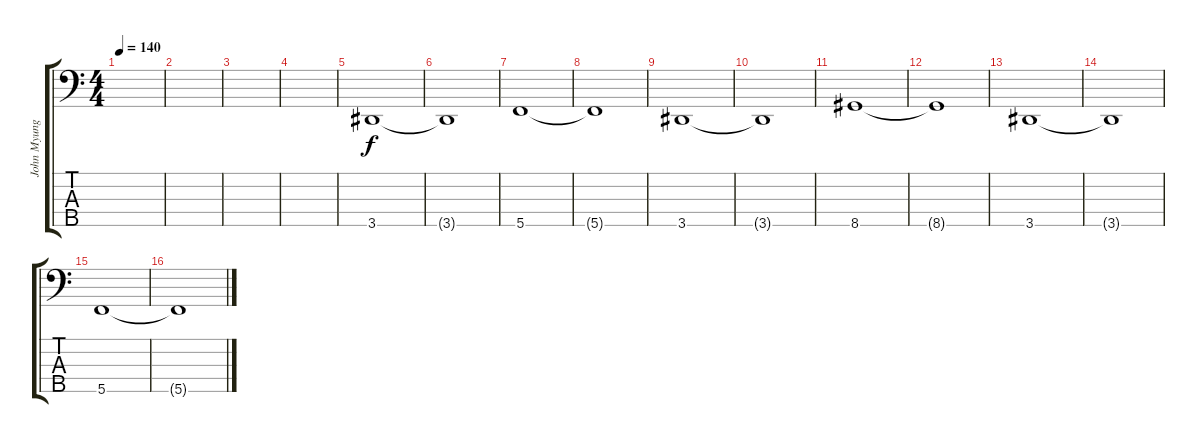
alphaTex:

\track ("John Myung" "John Myung") {instrument electricbassfinger}
\staff {score tabs}
\tuning (Ab2 Eb2 Bb1 F1 C1) {hide}
\ts (4 4)
\tempo 140
\clef f4
\ks c
|
|
|
|
3.5.1 |
3.5{t}.1 |
5.5.1 |
5.5{t}.1 |
3.5.1 |
3.5{t}.1 |
8.5.1 |
8.5{t}.1 |
3.5.1 |
3.5{t}.1 |
5.5.1 |
5.5{t}.1
